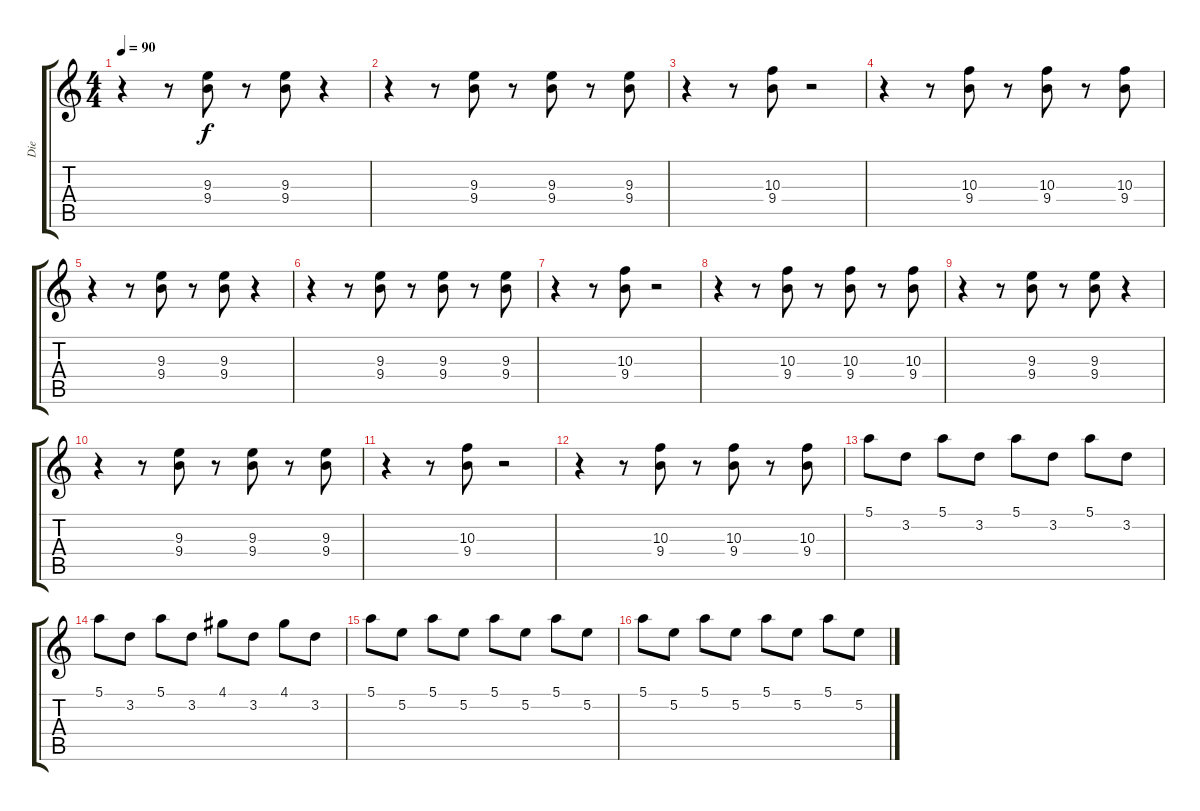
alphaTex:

\track ("Die" "Die") {instrument overdrivenguitar}
\staff {score tabs}
\tuning (E4 B3 G3 D3 A2 E2) {hide}
\ts (4 4)
\tempo 90
\clef g2
\ks c
r.4{dy f} r.8 (9.3 9.4).8 r.8 (9.3 9.4).8 r.4 |
r.4 r.8 (9.3 9.4).8 r.8 (9.3 9.4).8 r.8 (9.3 9.4).8 |
r.4 r.8 (10.3 9.4).8 r.2 |
r.4 r.8 (10.3 9.4).8 r.8 (10.3 9.4).8 r.8 (10.3 9.4).8 |
r.4 r.8 (9.3 9.4).8 r.8 (9.3 9.4).8 r.4 |
r.4 r.8 (9.3 9.4).8 r.8 (9.3 9.4).8 r.8 (9.3 9.4).8 |
r.4 r.8 (10.3 9.4).8 r.2 |
r.4 r.8 (10.3 9.4).8 r.8 (10.3 9.4).8 r.8 (10.3 9.4).8 |
r.4 r.8 (9.3 9.4).8 r.8 (9.3 9.4).8 r.4 |
r.4 r.8 (9.3 9.4).8 r.8 (9.3 9.4).8 r.8 (9.3 9.4).8 |
r.4 r.8 (10.3 9.4).8 r.2 |
r.4 r.8 (10.3 9.4).8 r.8 (10.3 9.4).8 r.8 (10.3 9.4).8 |
5.1.8{balance 16 instrument electricguitarclean} 3.2.8 5.1.8 3.2.8 5.1.8 3.2.8 5.1.8 3.2.8 |
5.1.8 3.2.8 5.1.8 3.2.8 4.1.8 3.2.8 4.1.8 3.2.8 |
5.1.8 5.2.8 5.1.8 5.2.8 5.1.8 5.2.8 5.1.8 5.2.8 |
5.1.8 5.2.8 5.1.8 5.2.8 5.1.8 5.2.8 5.1.8 5.2.8
